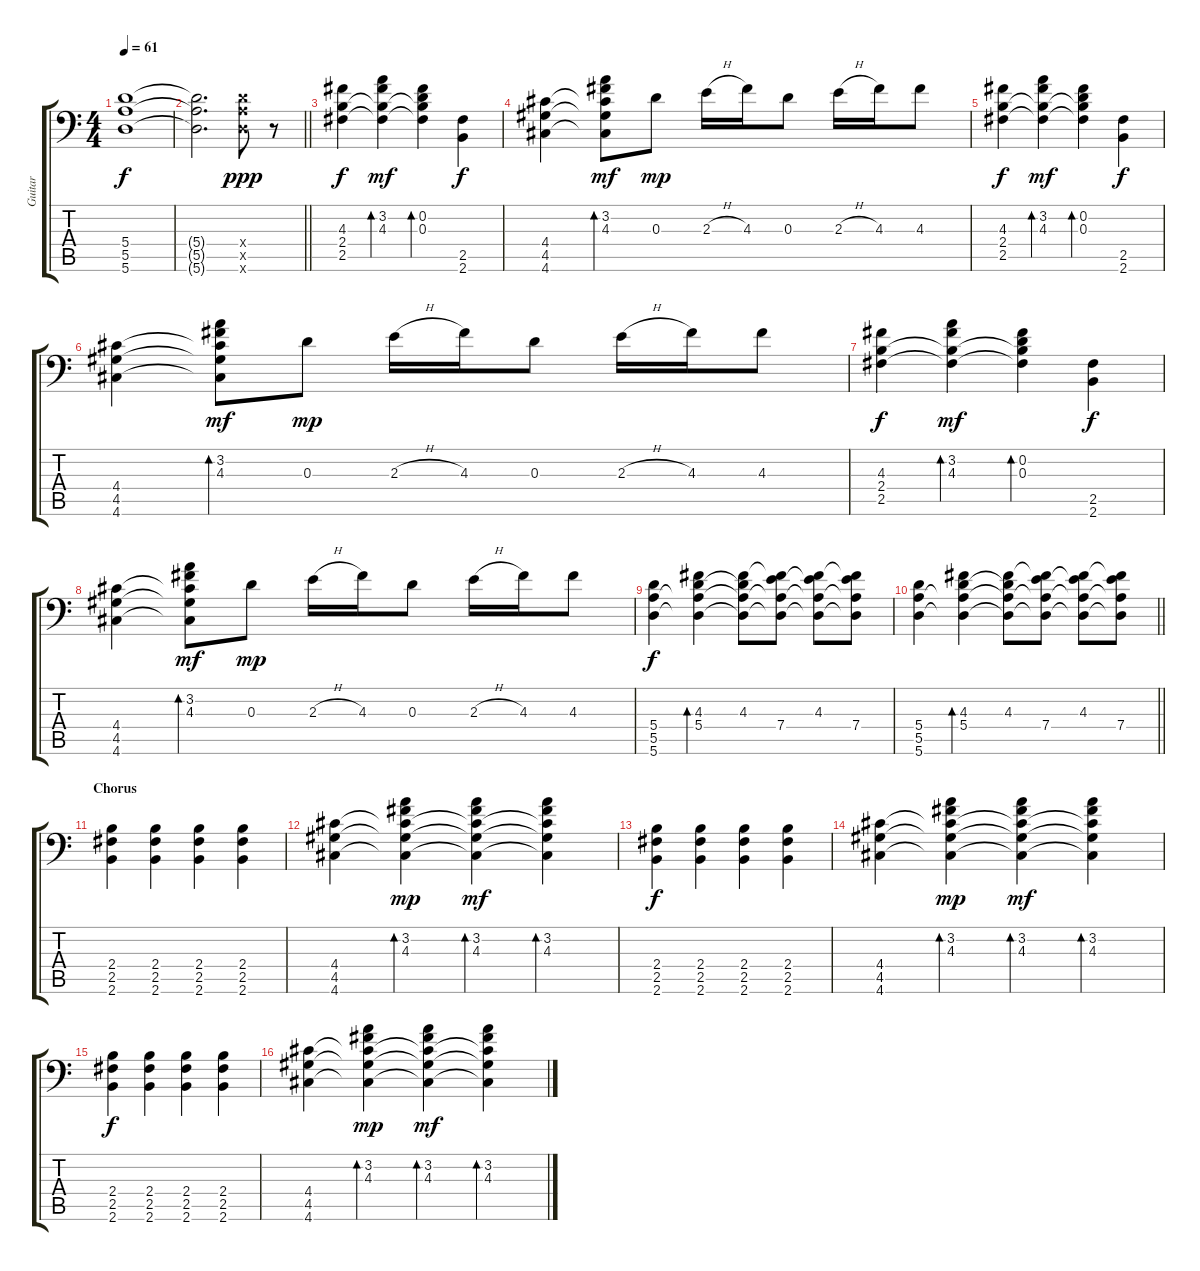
\track ("Guitar" "Guitar") {instrument distortionguitar}
\staff {score tabs}
\tuning (B3 Gb3 D3 A2 E2 A1) {hide}
\ts (4 4)
\tempo 61
\clef f4
\ks c
(5.4 5.5 5.6).1{dy f} |
\barLineRight lightlight
(5.4{t} 5.5{t} 5.6{t}).2{d} (5.4{x} 5.5{x} 5.6{x}).8{dy ppp} r.8 |
\section ("" "")
(4.3 2.4 2.5).4{dy f} (3.2 4.3 2.4{t} 2.5{t}).4{bd 60 dy mf} (0.2 0.3 2.4{t} 2.5{t}).4{bd 60} (2.5 2.6).4{dy f} |
(4.4 4.5 4.6).4 (3.2 4.3 4.4{t} 4.5{t} 4.6{t}).8{bd 60 dy mf} 0.3.8{dy mp} 2.3{h}.16 4.3.16 0.3.8 2.3{h}.16 4.3.16 4.3.8 |
(4.3 2.4 2.5).4{dy f} (3.2 4.3 2.4{t} 2.5{t}).4{bd 60 dy mf} (0.2 0.3 2.4{t} 2.5{t}).4{bd 60} (2.5 2.6).4{dy f} |
(4.4 4.5 4.6).4 (3.2 4.3 4.4{t} 4.5{t} 4.6{t}).8{bd 60 dy mf} 0.3.8{dy mp} 2.3{h}.16 4.3.16 0.3.8 2.3{h}.16 4.3.16 4.3.8 |
(4.3 2.4 2.5).4{dy f} (3.2 4.3 2.4{t} 2.5{t}).4{bd 60 dy mf} (0.2 0.3 2.4{t} 2.5{t}).4{bd 60} (2.5 2.6).4{dy f} |
(4.4 4.5 4.6).4 (3.2 4.3 4.4{t} 4.5{t} 4.6{t}).8{bd 60 dy mf} 0.3.8{dy mp} 2.3{h}.16 4.3.16 0.3.8 2.3{h}.16 4.3.16 4.3.8 |
(5.4 5.5 5.6).4{dy f} (4.3 5.4 5.5{t} 5.6{t}).4{bd 60} (4.3 5.4{t} 5.5{t} 5.6{t}).8 (4.3{t} 7.4 5.5{t} 5.6{t}).8 (4.3 7.4{t} 5.5{t} 5.6{t}).8 (4.3{t} 7.4 5.5{t} 5.6{t}).8 |
\barLineRight lightlight
(5.4 5.5 5.6).4 (4.3 5.4 5.5{t} 5.6{t}).4{bd 60} (4.3 5.4{t} 5.5{t} 5.6{t}).8 (4.3{t} 7.4 5.5{t} 5.6{t}).8 (4.3 7.4{t} 5.5{t} 5.6{t}).8 (4.3{t} 7.4 5.5{t} 5.6{t}).8 |
\section ("" "Chorus")
(2.4 2.5 2.6).4 (2.4 2.5 2.6).4 (2.4 2.5 2.6).4 (2.4 2.5 2.6).4 |
(4.4 4.5 4.6).4 (3.2 4.3 4.4{t} 4.5{t} 4.6{t}).4{bd 60 dy mp} (3.2 4.3 4.4{t} 4.5{t} 4.6{t}).4{bd 60 dy mf} (3.2 4.3 4.4{t} 4.5{t} 4.6{t}).4{bd 60} |
(2.4 2.5 2.6).4{dy f} (2.4 2.5 2.6).4 (2.4 2.5 2.6).4 (2.4 2.5 2.6).4 |
(4.4 4.5 4.6).4 (3.2 4.3 4.4{t} 4.5{t} 4.6{t}).4{bd 60 dy mp} (3.2 4.3 4.4{t} 4.5{t} 4.6{t}).4{bd 60 dy mf} (3.2 4.3 4.4{t} 4.5{t} 4.6{t}).4{bd 60} |
(2.4 2.5 2.6).4{dy f} (2.4 2.5 2.6).4 (2.4 2.5 2.6).4 (2.4 2.5 2.6).4 |
(4.4 4.5 4.6).4 (3.2 4.3 4.4{t} 4.5{t} 4.6{t}).4{bd 60 dy mp} (3.2 4.3 4.4{t} 4.5{t} 4.6{t}).4{bd 60 dy mf} (3.2 4.3 4.4{t} 4.5{t} 4.6{t}).4{bd 60}
